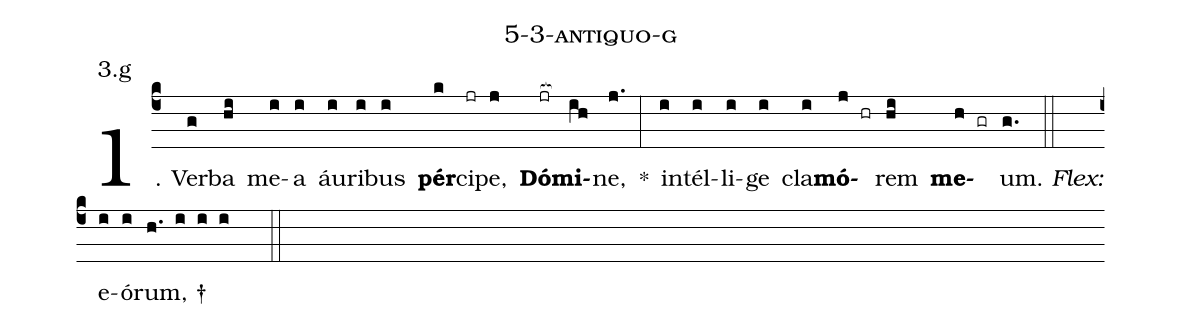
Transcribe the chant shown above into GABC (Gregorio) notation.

name: 5-3-antiquo-g;
annotation: 3.g;
%%
(c4)1. Ver(g)ba(hi) me(i)a(i) áu(i)ri(i)bus(i) <b>pér</b>(k)ci(jr)pe,(j) <b>Dó</b>(jr[ocb:1{])<b>mi</b>(ih[ocb:0}])ne,(j.) *(:) in(i)tél(i)li(i)ge(i) cla(i)<b>mó</b>(j hr)rem(hi) <b>me</b>(h gr)um.(g.) (::)
<i>Flex:</i>()  e(i)ó(i)rum, †(h. i i i  ::)
